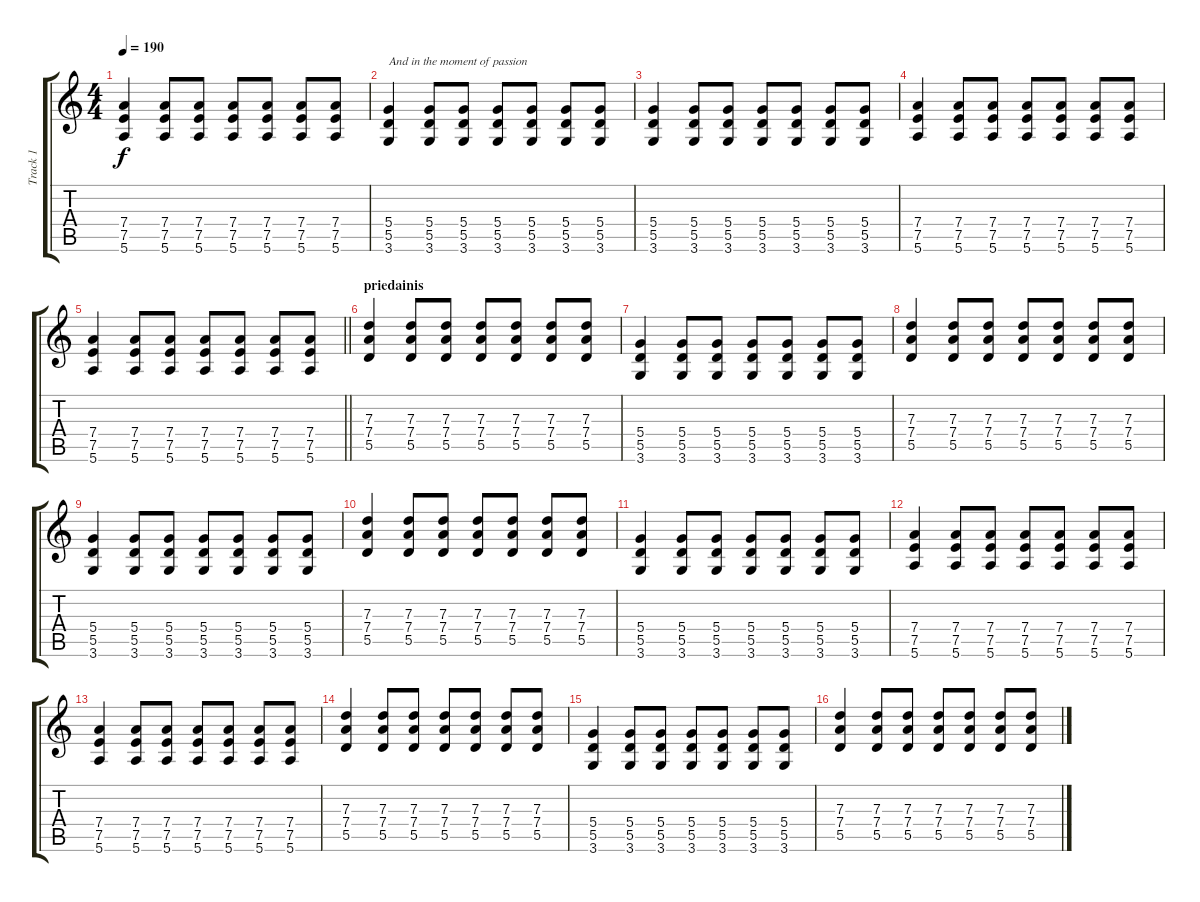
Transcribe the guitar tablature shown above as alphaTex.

\track ("Track 1" "Track 1") {instrument acousticguitarsteel}
\staff {score tabs}
\tuning (E4 B3 G3 D3 A2 E2) {hide}
\ts (4 4)
\tempo 190
\clef g2
\ks c
(7.4 7.5 5.6).4{dy f} (7.4 7.5 5.6).8 (7.4 7.5 5.6).8 (7.4 7.5 5.6).8 (7.4 7.5 5.6).8 (7.4 7.5 5.6).8 (7.4 7.5 5.6).8 |
(5.4 5.5 3.6).4{txt "And in the moment of passion"} (5.4 5.5 3.6).8 (5.4 5.5 3.6).8 (5.4 5.5 3.6).8 (5.4 5.5 3.6).8 (5.4 5.5 3.6).8 (5.4 5.5 3.6).8 |
(5.4 5.5 3.6).4 (5.4 5.5 3.6).8 (5.4 5.5 3.6).8 (5.4 5.5 3.6).8 (5.4 5.5 3.6).8 (5.4 5.5 3.6).8 (5.4 5.5 3.6).8 |
(7.4 7.5 5.6).4 (7.4 7.5 5.6).8 (7.4 7.5 5.6).8 (7.4 7.5 5.6).8 (7.4 7.5 5.6).8 (7.4 7.5 5.6).8 (7.4 7.5 5.6).8 |
\barLineRight lightlight
(7.4 7.5 5.6).4 (7.4 7.5 5.6).8 (7.4 7.5 5.6).8 (7.4 7.5 5.6).8 (7.4 7.5 5.6).8 (7.4 7.5 5.6).8 (7.4 7.5 5.6).8 |
\section ("" "priedainis")
(7.3 7.4 5.5).4 (7.3 7.4 5.5).8 (7.3 7.4 5.5).8 (7.3 7.4 5.5).8 (7.3 7.4 5.5).8 (7.3 7.4 5.5).8 (7.3 7.4 5.5).8 |
(5.4 5.5 3.6).4 (5.4 5.5 3.6).8 (5.4 5.5 3.6).8 (5.4 5.5 3.6).8 (5.4 5.5 3.6).8 (5.4 5.5 3.6).8 (5.4 5.5 3.6).8 |
(7.3 7.4 5.5).4 (7.3 7.4 5.5).8 (7.3 7.4 5.5).8 (7.3 7.4 5.5).8 (7.3 7.4 5.5).8 (7.3 7.4 5.5).8 (7.3 7.4 5.5).8 |
(5.4 5.5 3.6).4 (5.4 5.5 3.6).8 (5.4 5.5 3.6).8 (5.4 5.5 3.6).8 (5.4 5.5 3.6).8 (5.4 5.5 3.6).8 (5.4 5.5 3.6).8 |
(7.3 7.4 5.5).4 (7.3 7.4 5.5).8 (7.3 7.4 5.5).8 (7.3 7.4 5.5).8 (7.3 7.4 5.5).8 (7.3 7.4 5.5).8 (7.3 7.4 5.5).8 |
(5.4 5.5 3.6).4 (5.4 5.5 3.6).8 (5.4 5.5 3.6).8 (5.4 5.5 3.6).8 (5.4 5.5 3.6).8 (5.4 5.5 3.6).8 (5.4 5.5 3.6).8 |
(7.4 7.5 5.6).4 (7.4 7.5 5.6).8 (7.4 7.5 5.6).8 (7.4 7.5 5.6).8 (7.4 7.5 5.6).8 (7.4 7.5 5.6).8 (7.4 7.5 5.6).8 |
(7.4 7.5 5.6).4 (7.4 7.5 5.6).8 (7.4 7.5 5.6).8 (7.4 7.5 5.6).8 (7.4 7.5 5.6).8 (7.4 7.5 5.6).8 (7.4 7.5 5.6).8 |
(7.3 7.4 5.5).4 (7.3 7.4 5.5).8 (7.3 7.4 5.5).8 (7.3 7.4 5.5).8 (7.3 7.4 5.5).8 (7.3 7.4 5.5).8 (7.3 7.4 5.5).8 |
(5.4 5.5 3.6).4 (5.4 5.5 3.6).8 (5.4 5.5 3.6).8 (5.4 5.5 3.6).8 (5.4 5.5 3.6).8 (5.4 5.5 3.6).8 (5.4 5.5 3.6).8 |
(7.3 7.4 5.5).4 (7.3 7.4 5.5).8 (7.3 7.4 5.5).8 (7.3 7.4 5.5).8 (7.3 7.4 5.5).8 (7.3 7.4 5.5).8 (7.3 7.4 5.5).8
